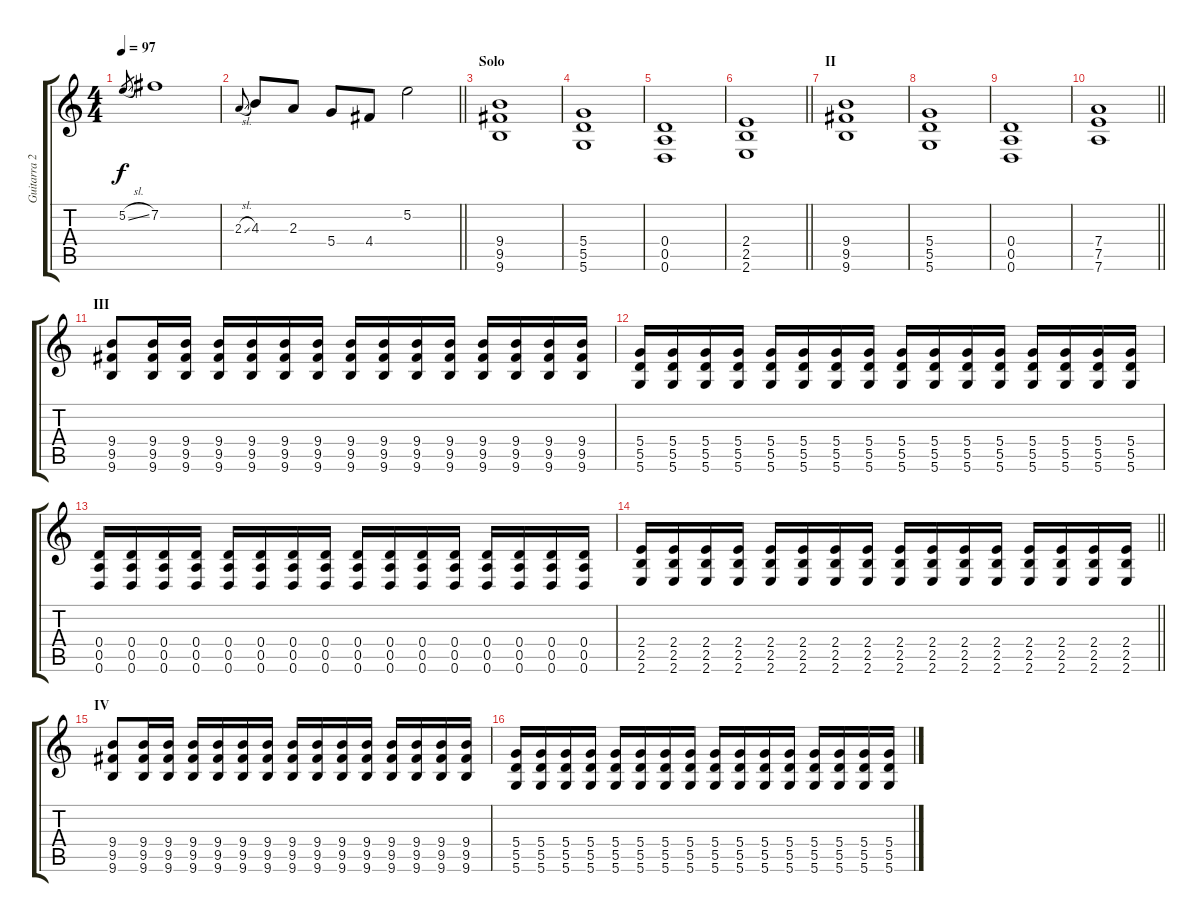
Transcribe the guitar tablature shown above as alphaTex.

\track ("Guitarra 2" "Guitarra 2") {instrument distortionguitar}
\staff {score tabs}
\tuning (E4 B3 G3 D3 A2 D2) {hide}
\ts (4 4)
\tempo 97
\clef g2
\ks c
5.2{sl}.8{gr dy f} 7.2.1 |
\barLineRight lightlight
2.3{sl}.8{gr onbeat} 4.3.8 2.3.8 5.4.8 4.4.8 5.2.2 |
\section ("" "Solo")
(9.4 9.5 9.6).1 |
(5.4 5.5 5.6).1 |
(0.4 0.5 0.6).1 |
\barLineRight lightlight
(2.4 2.5 2.6).1 |
\section ("" "II")
(9.4 9.5 9.6).1 |
(5.4 5.5 5.6).1 |
(0.4 0.5 0.6).1 |
\barLineRight lightlight
(7.4 7.5 7.6).1 |
\section ("" "III")
(9.4 9.5 9.6).8 (9.4 9.5 9.6).16 (9.4 9.5 9.6).16 (9.4 9.5 9.6).16 (9.4 9.5 9.6).16 (9.4 9.5 9.6).16 (9.4 9.5 9.6).16 (9.4 9.5 9.6).16 (9.4 9.5 9.6).16 (9.4 9.5 9.6).16 (9.4 9.5 9.6).16 (9.4 9.5 9.6).16 (9.4 9.5 9.6).16 (9.4 9.5 9.6).16 (9.4 9.5 9.6).16 |
(5.4 5.5 5.6).16 (5.4 5.5 5.6).16 (5.4 5.5 5.6).16 (5.4 5.5 5.6).16 (5.4 5.5 5.6).16 (5.4 5.5 5.6).16 (5.4 5.5 5.6).16 (5.4 5.5 5.6).16 (5.4 5.5 5.6).16 (5.4 5.5 5.6).16 (5.4 5.5 5.6).16 (5.4 5.5 5.6).16 (5.4 5.5 5.6).16 (5.4 5.5 5.6).16 (5.4 5.5 5.6).16 (5.4 5.5 5.6).16 |
(0.4 0.5 0.6).16 (0.4 0.5 0.6).16 (0.4 0.5 0.6).16 (0.4 0.5 0.6).16 (0.4 0.5 0.6).16 (0.4 0.5 0.6).16 (0.4 0.5 0.6).16 (0.4 0.5 0.6).16 (0.4 0.5 0.6).16 (0.4 0.5 0.6).16 (0.4 0.5 0.6).16 (0.4 0.5 0.6).16 (0.4 0.5 0.6).16 (0.4 0.5 0.6).16 (0.4 0.5 0.6).16 (0.4 0.5 0.6).16 |
\barLineRight lightlight
(2.4 2.5 2.6).16 (2.4 2.5 2.6).16 (2.4 2.5 2.6).16 (2.4 2.5 2.6).16 (2.4 2.5 2.6).16 (2.4 2.5 2.6).16 (2.4 2.5 2.6).16 (2.4 2.5 2.6).16 (2.4 2.5 2.6).16 (2.4 2.5 2.6).16 (2.4 2.5 2.6).16 (2.4 2.5 2.6).16 (2.4 2.5 2.6).16 (2.4 2.5 2.6).16 (2.4 2.5 2.6).16 (2.4 2.5 2.6).16 |
\section ("" "IV")
(9.4 9.5 9.6).8 (9.4 9.5 9.6).16 (9.4 9.5 9.6).16 (9.4 9.5 9.6).16 (9.4 9.5 9.6).16 (9.4 9.5 9.6).16 (9.4 9.5 9.6).16 (9.4 9.5 9.6).16 (9.4 9.5 9.6).16 (9.4 9.5 9.6).16 (9.4 9.5 9.6).16 (9.4 9.5 9.6).16 (9.4 9.5 9.6).16 (9.4 9.5 9.6).16 (9.4 9.5 9.6).16 |
(5.4 5.5 5.6).16 (5.4 5.5 5.6).16 (5.4 5.5 5.6).16 (5.4 5.5 5.6).16 (5.4 5.5 5.6).16 (5.4 5.5 5.6).16 (5.4 5.5 5.6).16 (5.4 5.5 5.6).16 (5.4 5.5 5.6).16 (5.4 5.5 5.6).16 (5.4 5.5 5.6).16 (5.4 5.5 5.6).16 (5.4 5.5 5.6).16 (5.4 5.5 5.6).16 (5.4 5.5 5.6).16 (5.4 5.5 5.6).16
